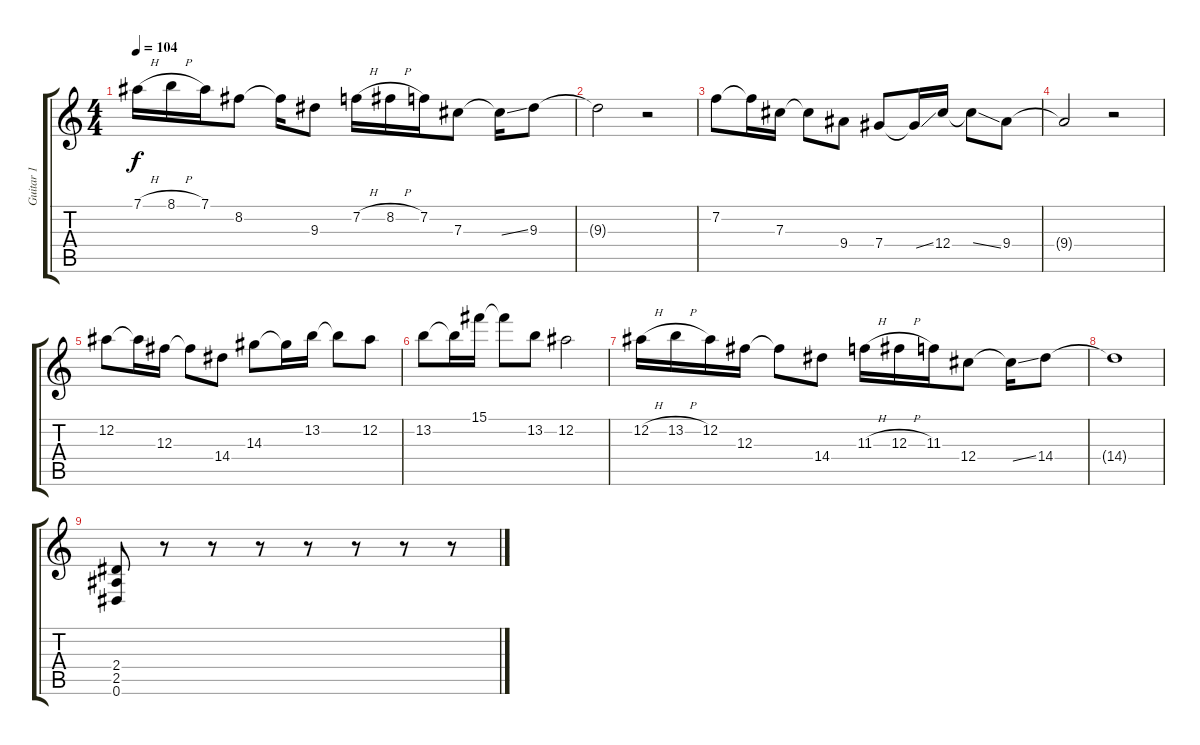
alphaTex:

\track ("Guitar 1" "Guitar 1") {instrument distortionguitar}
\staff {score tabs}
\tuning (Eb4 Bb3 Gb3 Db3 Ab2 Eb2) {hide}
\ts (4 4)
\tempo 104
\clef g2
\ks c
7.1{h}.16{dy f} 8.1{h}.16 7.1.16 8.2.8 8.2{t}.16 9.3.8 7.2{h}.16 8.2{h}.16 7.2.16 7.3.8 7.3{ss t}.16 9.3.8 |
9.3{t}.2 r.2 |
7.2.8 7.2{t}.16 7.3.16 7.3{t}.8 9.4.8 7.4.8 7.4{ss t}.16 12.4.16 12.4{ss t}.8 9.4.8 |
9.4{t}.2 r.2 |
12.2.8 12.2{t}.16 12.3.16 12.3{t}.8 14.4.8 14.3.8 14.3{t}.16 13.2.16 13.2{t}.8 12.2.8 |
13.2.8 13.2{t}.16 15.1.16 15.1{t}.8 13.2.8 12.2.2 |
12.2{h}.16 13.2{h}.16 12.2.16 12.3.16 12.3{t}.8 14.4.8 11.3{h}.16 12.3{h}.16 11.3.16 12.4.8 12.4{ss t}.16 14.4.8 |
14.4{t}.1 |
(2.4 2.5 0.6).8 r.8 r.8 r.8 r.8 r.8 r.8 r.8
